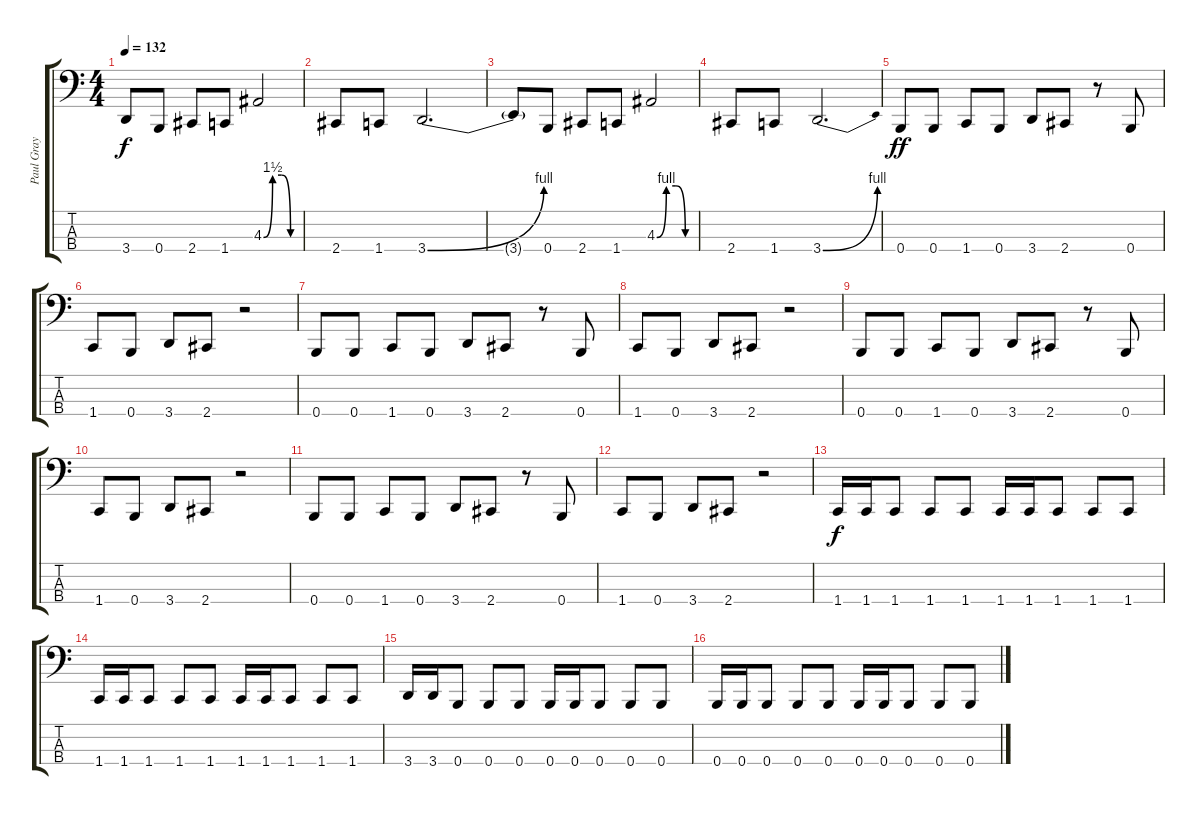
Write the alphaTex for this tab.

\track ("Paul Gray" "Paul Gray") {instrument electricbassfinger}
\staff {score tabs}
\tuning (E2 B1 Gb1 B0) {hide}
\ts (4 4)
\tempo 132
\clef f4
\ks c
3.4{t}.8{dy f} 0.4.8 2.4.8 1.4.8 4.3{be (custom 0 0 15 6 30 6 45 0 60 0)}.2 |
2.4.8 1.4.8 3.4{be (bend 0 0 60 4)}.2{d} |
3.4{t}.8 0.4.8 2.4.8 1.4.8 4.3{be (custom 0 0 15 4 30 4 45 0 60 0)}.2 |
2.4.8 1.4.8 3.4{be (bend 0 0 60 4)}.2{d} |
0.4.8{dy ff} 0.4.8 1.4.8 0.4.8 3.4.8 2.4.8 r.8 0.4.8 |
1.4.8 0.4.8 3.4.8 2.4.8 r.2 |
0.4.8 0.4.8 1.4.8 0.4.8 3.4.8 2.4.8 r.8 0.4.8 |
1.4.8 0.4.8 3.4.8 2.4.8 r.2 |
0.4.8 0.4.8 1.4.8 0.4.8 3.4.8 2.4.8 r.8 0.4.8 |
1.4.8 0.4.8 3.4.8 2.4.8 r.2 |
0.4.8 0.4.8 1.4.8 0.4.8 3.4.8 2.4.8 r.8 0.4.8 |
1.4.8 0.4.8 3.4.8 2.4.8 r.2 |
1.4.16{dy f} 1.4.16 1.4.8 1.4.8 1.4.8 1.4.16 1.4.16 1.4.8 1.4.8 1.4.8 |
1.4.16 1.4.16 1.4.8 1.4.8 1.4.8 1.4.16 1.4.16 1.4.8 1.4.8 1.4.8 |
3.4.16 3.4.16 0.4.8 0.4.8 0.4.8 0.4.16 0.4.16 0.4.8 0.4.8 0.4.8 |
0.4.16 0.4.16 0.4.8 0.4.8 0.4.8 0.4.16 0.4.16 0.4.8 0.4.8 0.4.8
